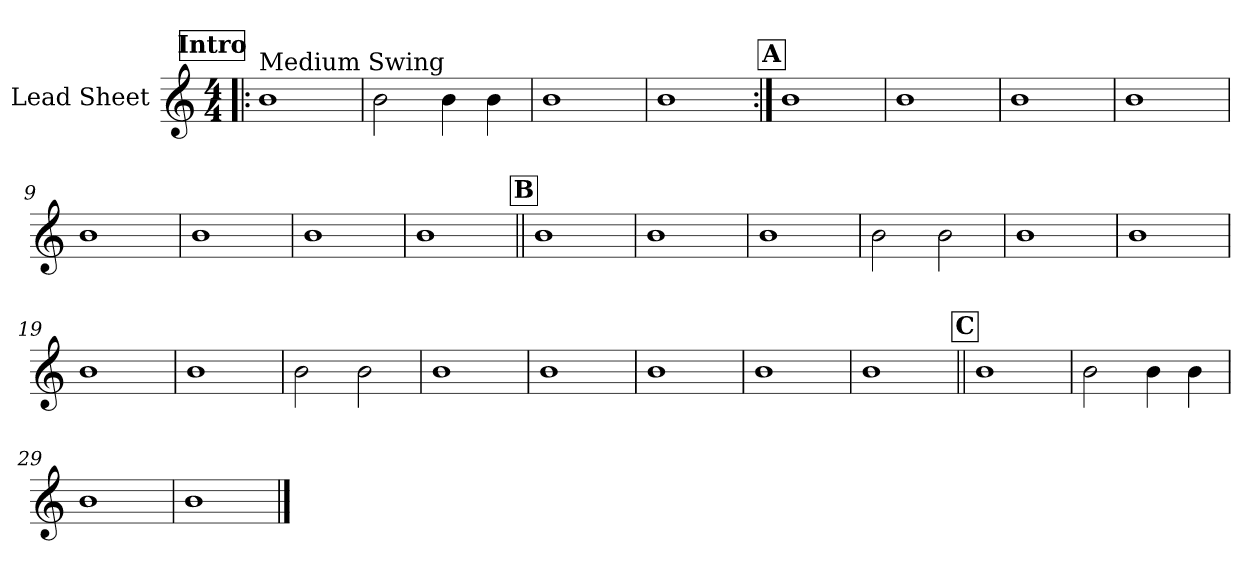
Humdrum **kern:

**kern
*part1
*staff1
*I"Lead Sheet
*clefG2
*k[]
*M4/4
!!LO:REH:place=s1:a:fs=14:t=Intro
=1!|:
!LO:TX:a:t=Medium Swing
1b
=2
2b\
4b\
4b\
=3
1b
=4
1b
!!LO:LB:g=z
!!LO:REH:place=s1:a:fs=14:t=A
=5:|!
1b
=6
1b
=7
1b
=8
1b
!!LO:LB:g=z
=9
1b
=10
1b
=11
1b
=12
1b
!!LO:LB:g=z
!!LO:REH:place=s1:a:fs=14:t=B
=13||
1b
=14
1b
=15
1b
=16
2b\
2b\
!!LO:LB:g=z
=17
1b
=18
1b
=19
1b
=20
1b
!!LO:LB:g=z
=21
2b\
2b\
=22
1b
=23
1b
=24
1b
!!LO:LB:g=z
=25
1b
=26
1b
!!LO:LB:g=z
!!LO:REH:place=s1:a:fs=14:t=C
=27||
1b
=28
2b\
4b\
4b\
=29
1b
=30
1b
==
*-
